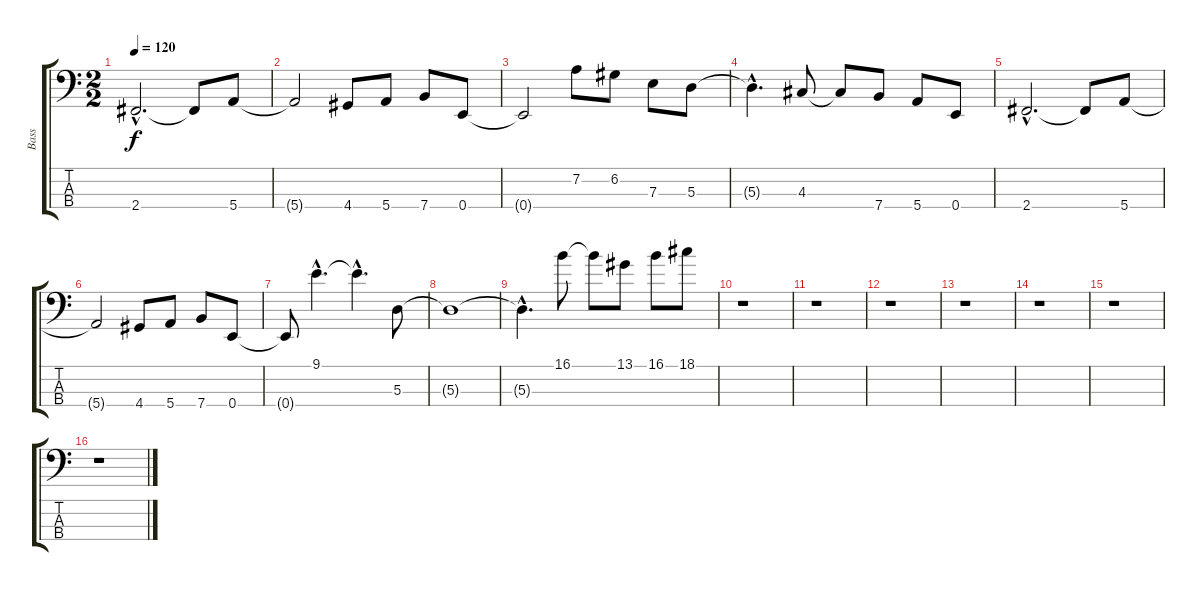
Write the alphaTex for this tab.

\track ("Bass" "Bass") {instrument electricbasspick}
\staff {score tabs}
\tuning (G2 D2 A1 E1) {hide}
\ts (2 2)
\tempo 120
\clef f4
\ks c
2.4{hac}.2{d dy f} 2.4{t}.8 5.4.8 |
5.4{t}.2 4.4.8 5.4.8 7.4.8 0.4.8 |
0.4{t}.2 7.2.8 6.2.8 7.3.8 5.3.8 |
5.3{hac t}.4{d} 4.3.8 4.3{t}.8 7.4.8 5.4.8 0.4.8 |
2.4{hac}.2{d} 2.4{t}.8 5.4.8 |
5.4{t}.2 4.4.8 5.4.8 7.4.8 0.4.8 |
0.4{t}.8 9.1{hac}.4{d} 9.1{hac t}.4{d} 5.3.8 |
5.3{t}.1 |
5.3{hac t}.4{d} 16.1.8 16.1{t}.8 13.1.8 16.1.8 18.1.8 |
r.1 |
r.1 |
r.1 |
r.1 |
r.1 |
r.1 |
r.1
